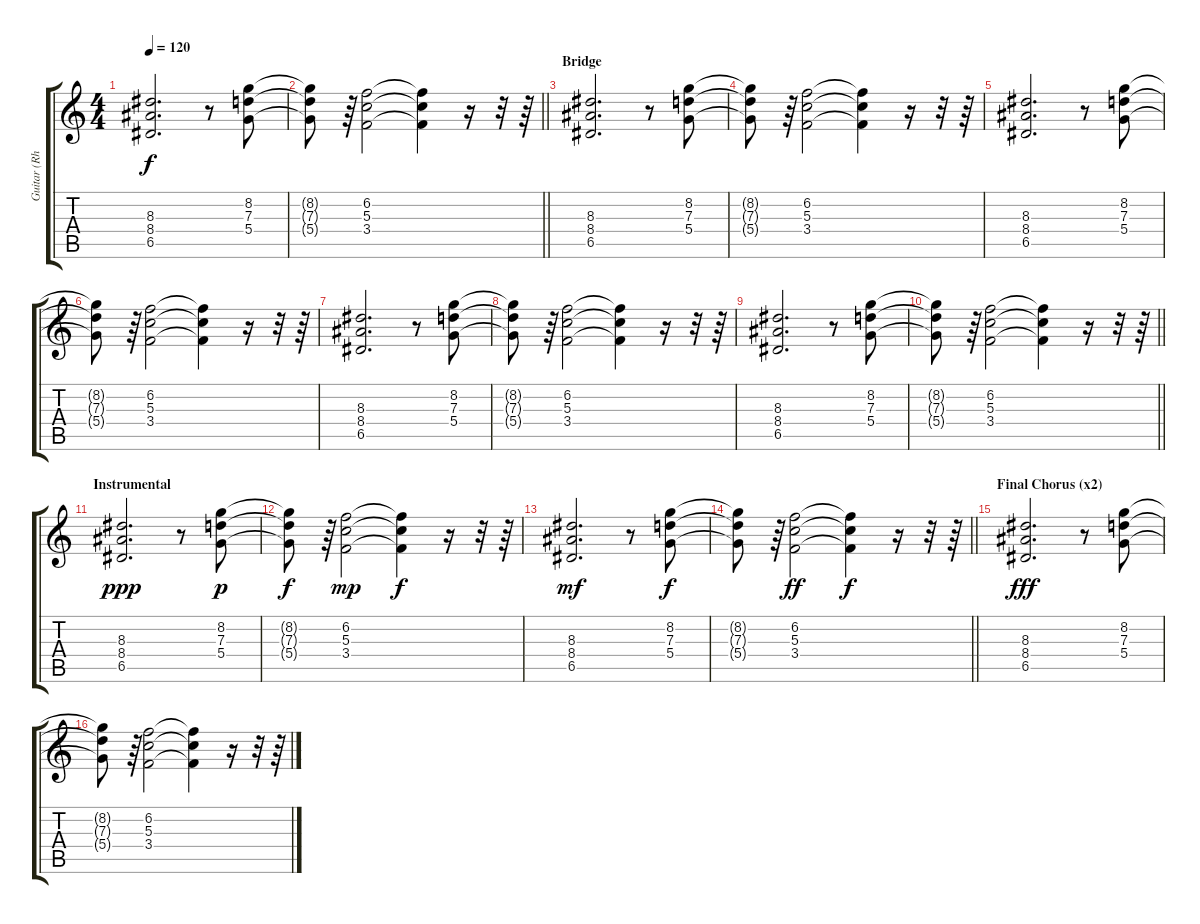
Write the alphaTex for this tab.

\track ("Guitar (Rhythm)" "Guitar (Rh") {instrument overdrivenguitar}
\staff {score tabs}
\tuning (E4 B3 G3 D3 A2 E2) {hide}
\ts (4 4)
\tempo 120
\clef g2
\ks c
(8.3 8.4 6.5).2{d dy f} r.8 (8.2 7.3 5.4).8 |
\barLineRight lightlight
(8.2{t} 7.3{t} 5.4{t}).8 r.64 (6.2 5.3 3.4).2 (6.2{t} 5.3{t} 3.4{t}).4 r.16 r.32 r.64 |
\section ("" "Bridge")
(8.3 8.4 6.5).2{d} r.8 (8.2 7.3 5.4).8 |
(8.2{t} 7.3{t} 5.4{t}).8 r.64 (6.2 5.3 3.4).2 (6.2{t} 5.3{t} 3.4{t}).4 r.16 r.32 r.64 |
(8.3 8.4 6.5).2{d} r.8 (8.2 7.3 5.4).8 |
(8.2{t} 7.3{t} 5.4{t}).8 r.64 (6.2 5.3 3.4).2 (6.2{t} 5.3{t} 3.4{t}).4 r.16 r.32 r.64 |
(8.3 8.4 6.5).2{d} r.8 (8.2 7.3 5.4).8 |
(8.2{t} 7.3{t} 5.4{t}).8 r.64 (6.2 5.3 3.4).2 (6.2{t} 5.3{t} 3.4{t}).4 r.16 r.32 r.64 |
(8.3 8.4 6.5).2{d} r.8 (8.2 7.3 5.4).8 |
\barLineRight lightlight
(8.2{t} 7.3{t} 5.4{t}).8 r.64 (6.2 5.3 3.4).2 (6.2{t} 5.3{t} 3.4{t}).4 r.16 r.32 r.64 |
\section ("" "Instrumental")
(8.3 8.4 6.5).2{d dy ppp} r.8 (8.2 7.3 5.4).8{dy p} |
(8.2{t} 7.3{t} 5.4{t}).8{dy f} r.64 (6.2 5.3 3.4).2{dy mp} (6.2{t} 5.3{t} 3.4{t}).4{dy f} r.16 r.32 r.64 |
(8.3 8.4 6.5).2{d dy mf} r.8 (8.2 7.3 5.4).8{dy f} |
\barLineRight lightlight
(8.2{t} 7.3{t} 5.4{t}).8 r.64 (6.2 5.3 3.4).2{dy ff} (6.2{t} 5.3{t} 3.4{t}).4{dy f} r.16 r.32 r.64 |
\section ("" "Final Chorus (x2)")
(8.3 8.4 6.5).2{d dy fff} r.8 (8.2 7.3 5.4).8 |
(8.2{t} 7.3{t} 5.4{t}).8 r.64 (6.2 5.3 3.4).2 (6.2{t} 5.3{t} 3.4{t}).4 r.16 r.32 r.64
